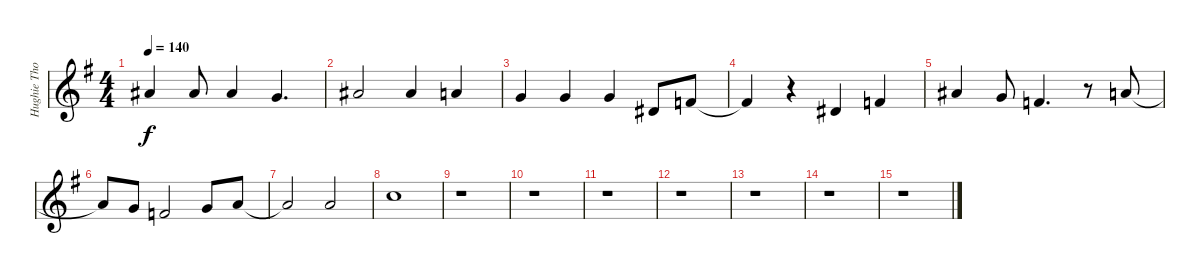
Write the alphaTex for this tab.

\track ("Hughie Thomasson Vocals" "Hughie Tho") {instrument piccolo}
\staff {score}
\tuning (E4 B3 G3 D3 A2 E2) {hide}
\ts (4 4)
\tempo 140
\clef g2
\ks g
11.2.4{dy f} 11.2.8 11.2.4 8.2.4{d} |
11.2.2 11.2.4 10.2.4 |
8.2.4 8.2.4 8.2.4 8.3.8 10.3.8 |
10.3{t}.4 r.4 8.3.4 10.3.4 |
11.2.4 8.2.8 10.3.4{d} r.8 10.2.8 |
10.2{t}.8 8.2.8 10.3.2 8.2.8 10.2.8{volume 13 instrument piccolo} |
10.2{t}.2 5.1.2 |
8.1.1 |
r.1 |
r.1 |
r.1 |
r.1 |
r.1 |
r.1 |
r.1
